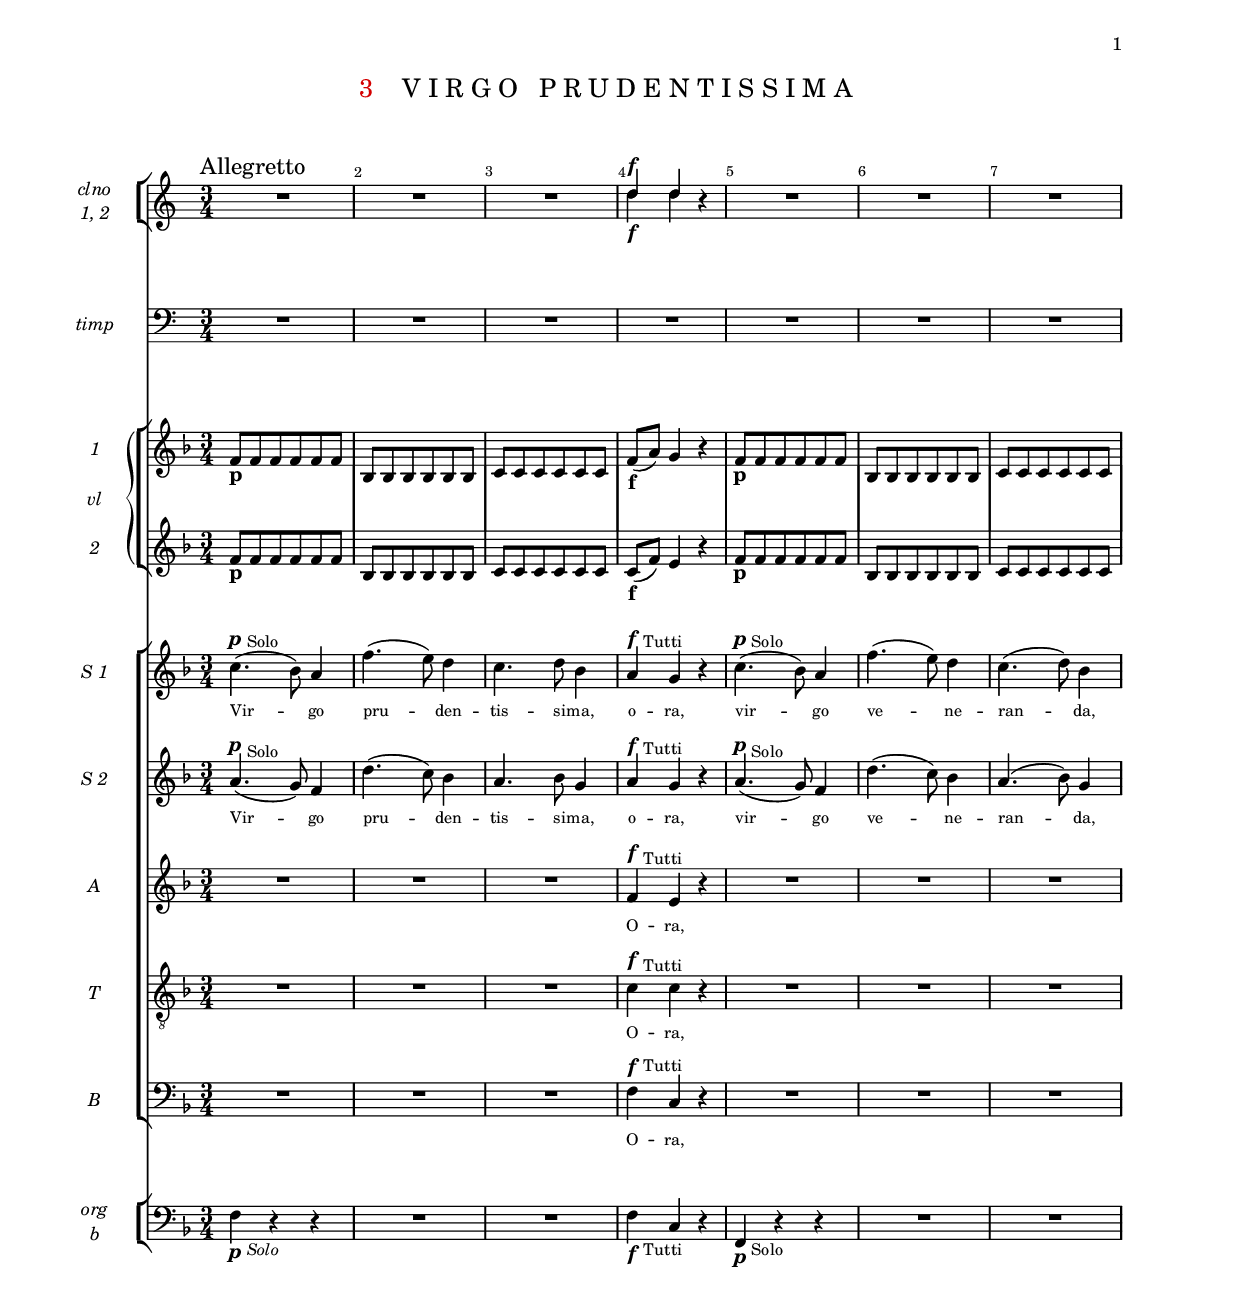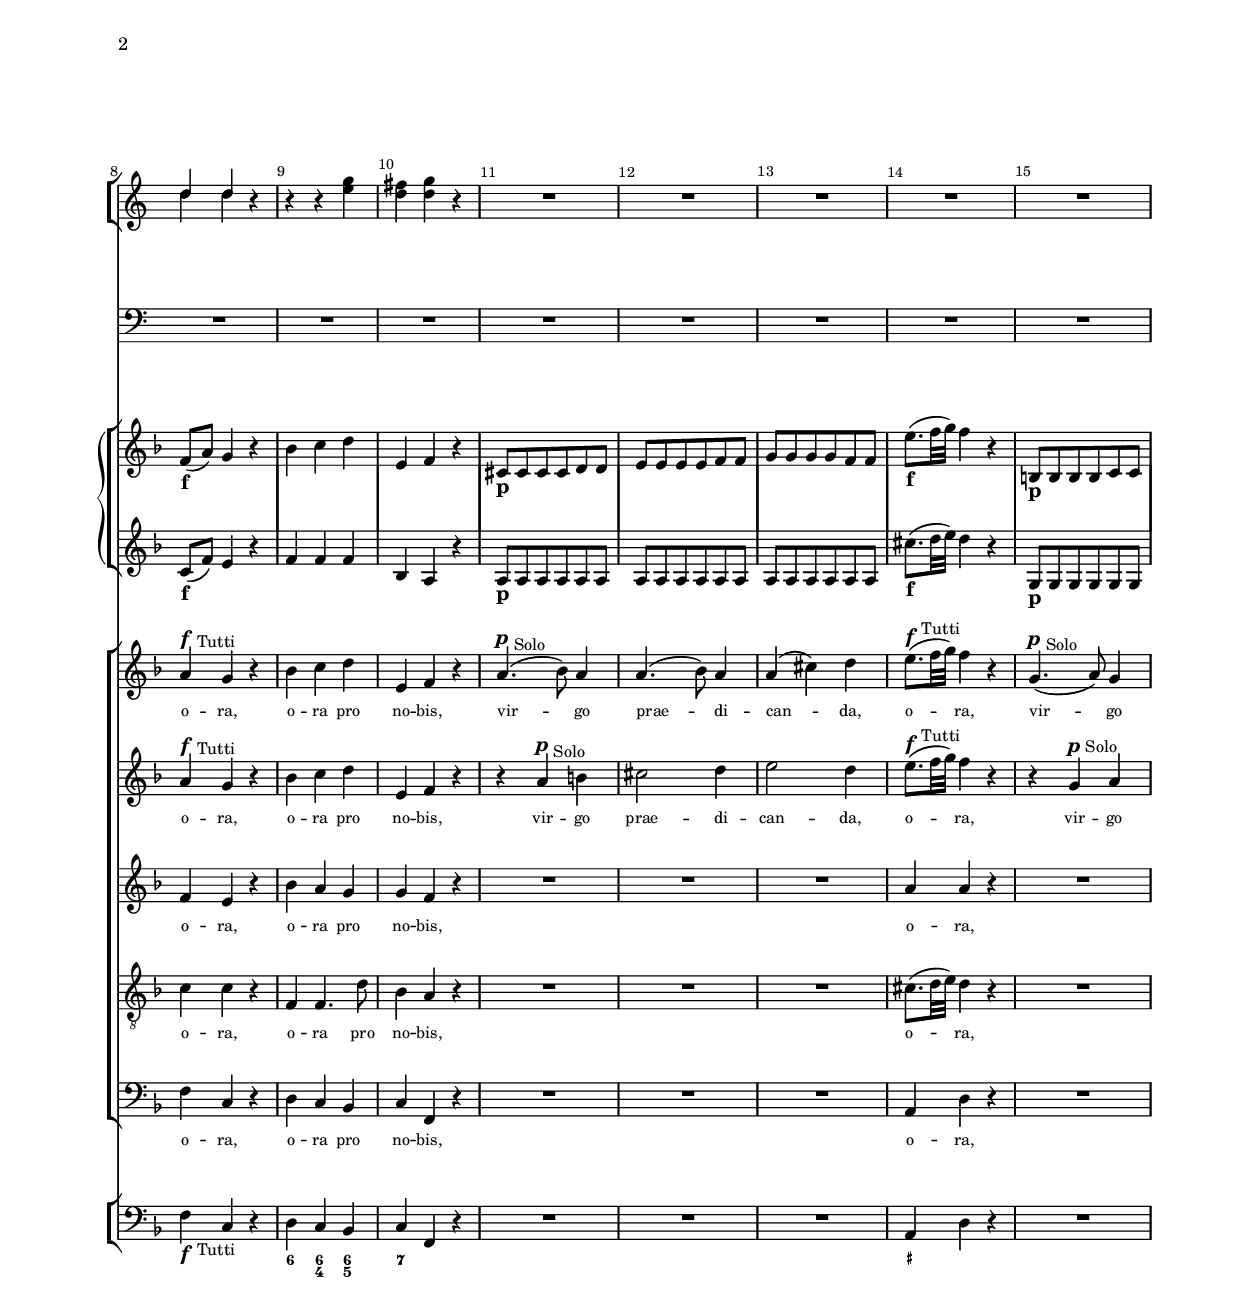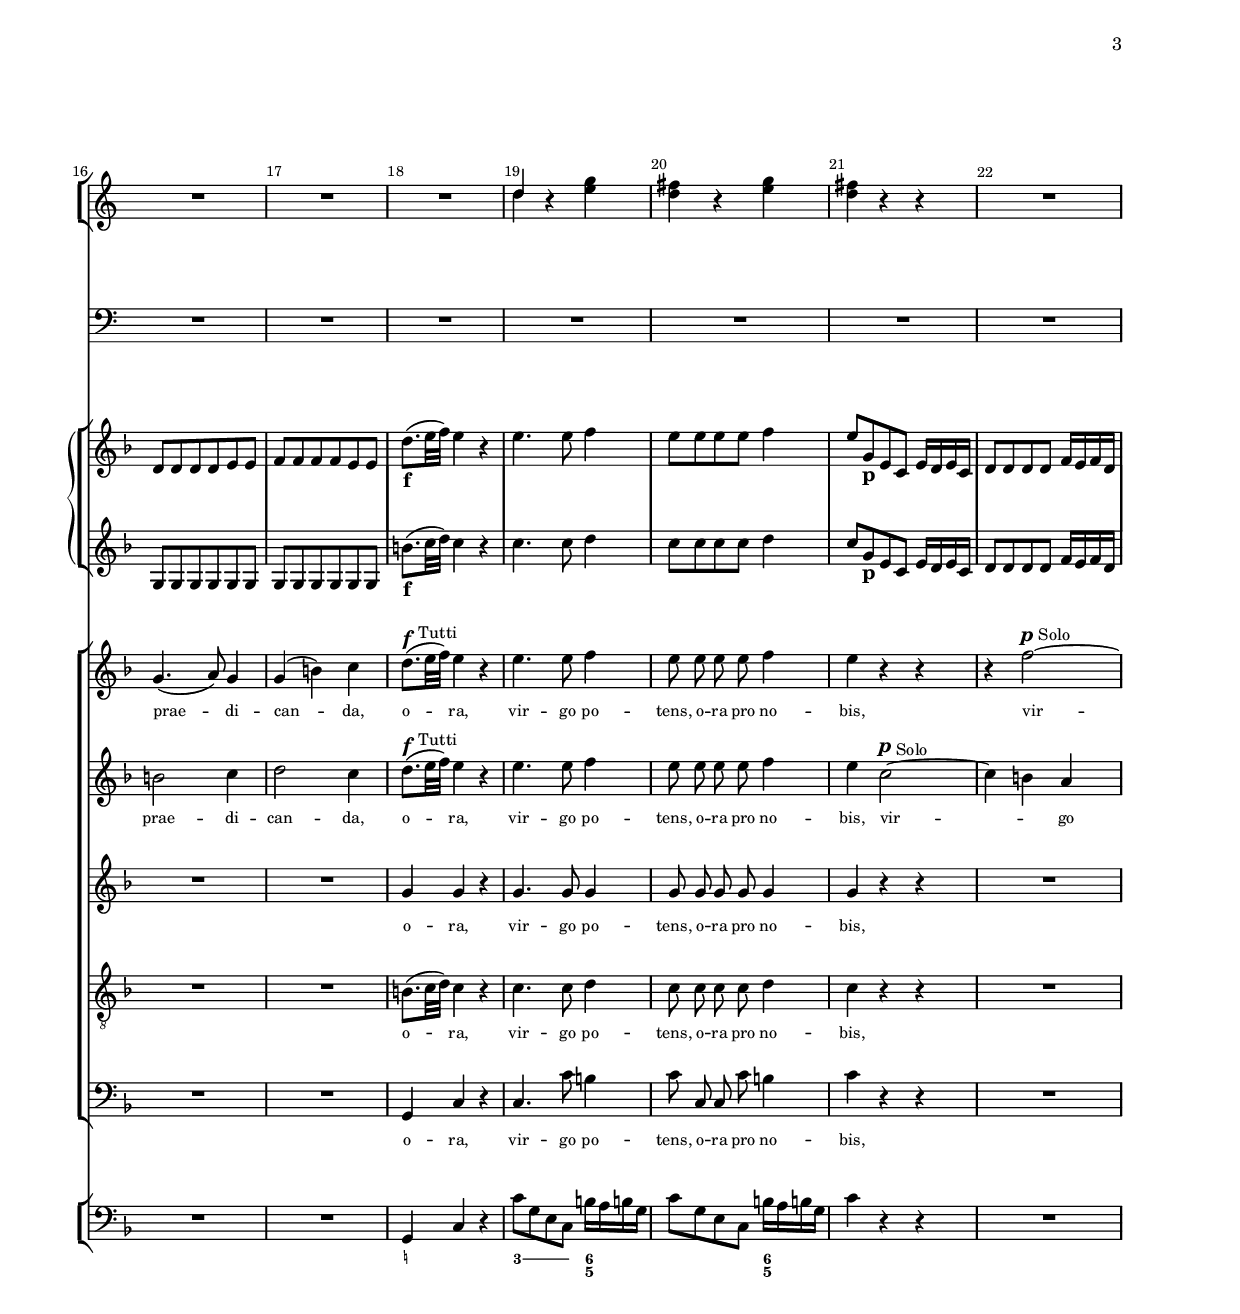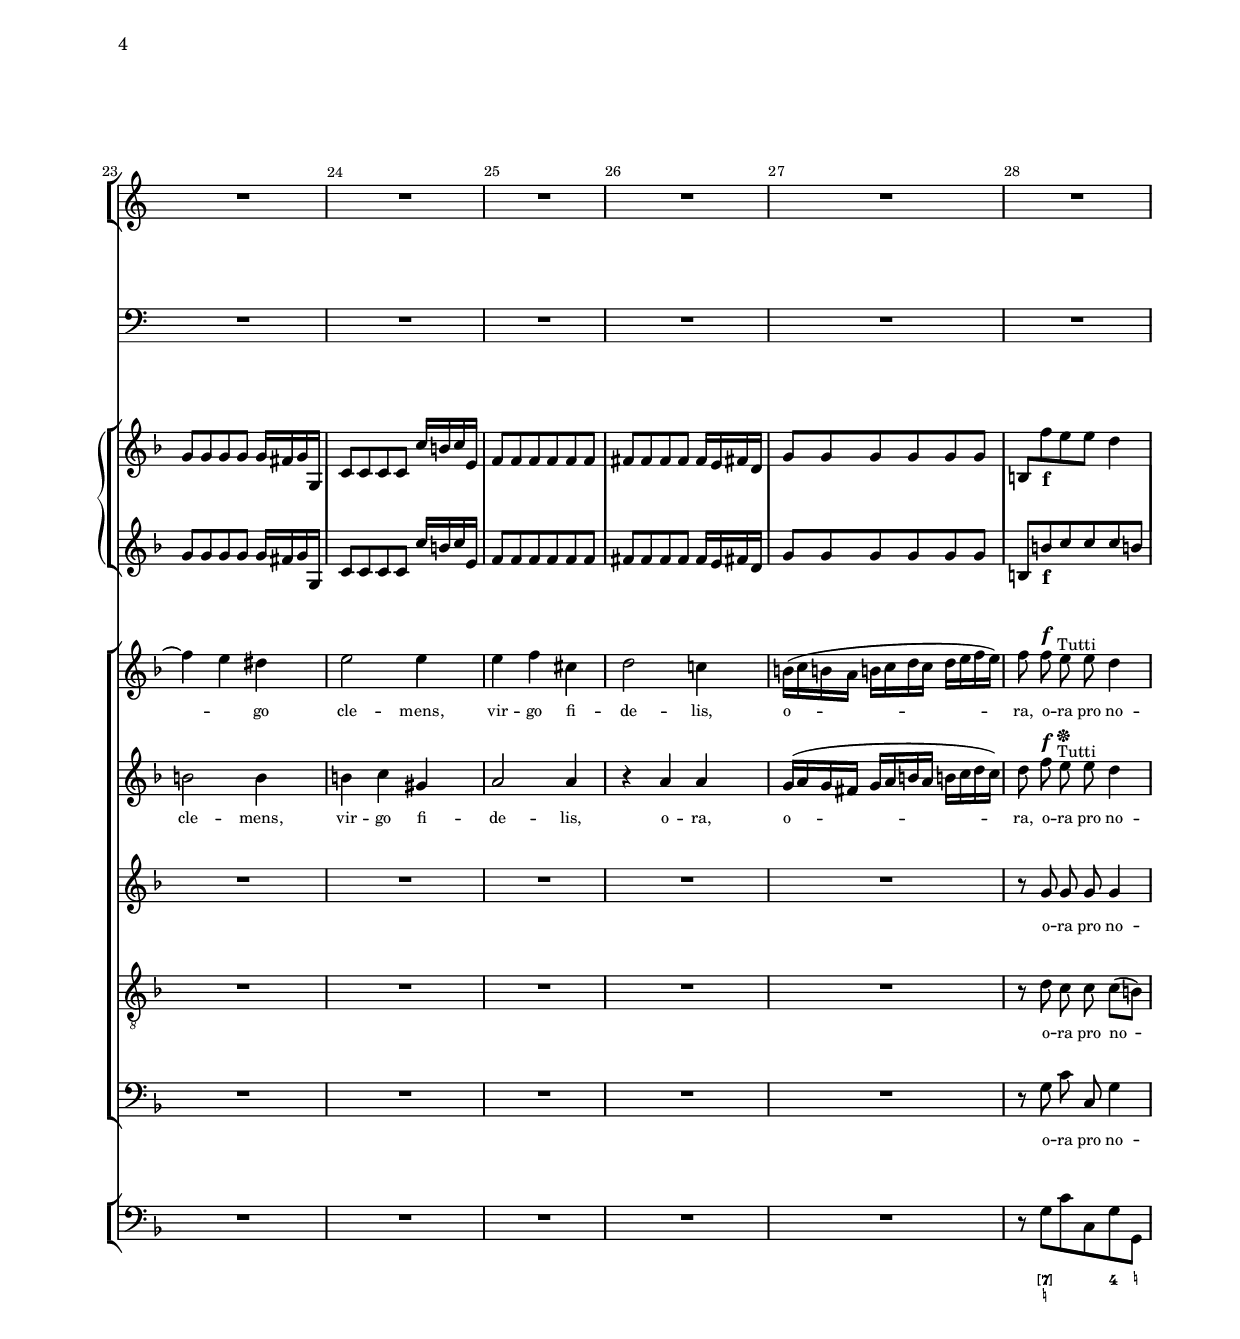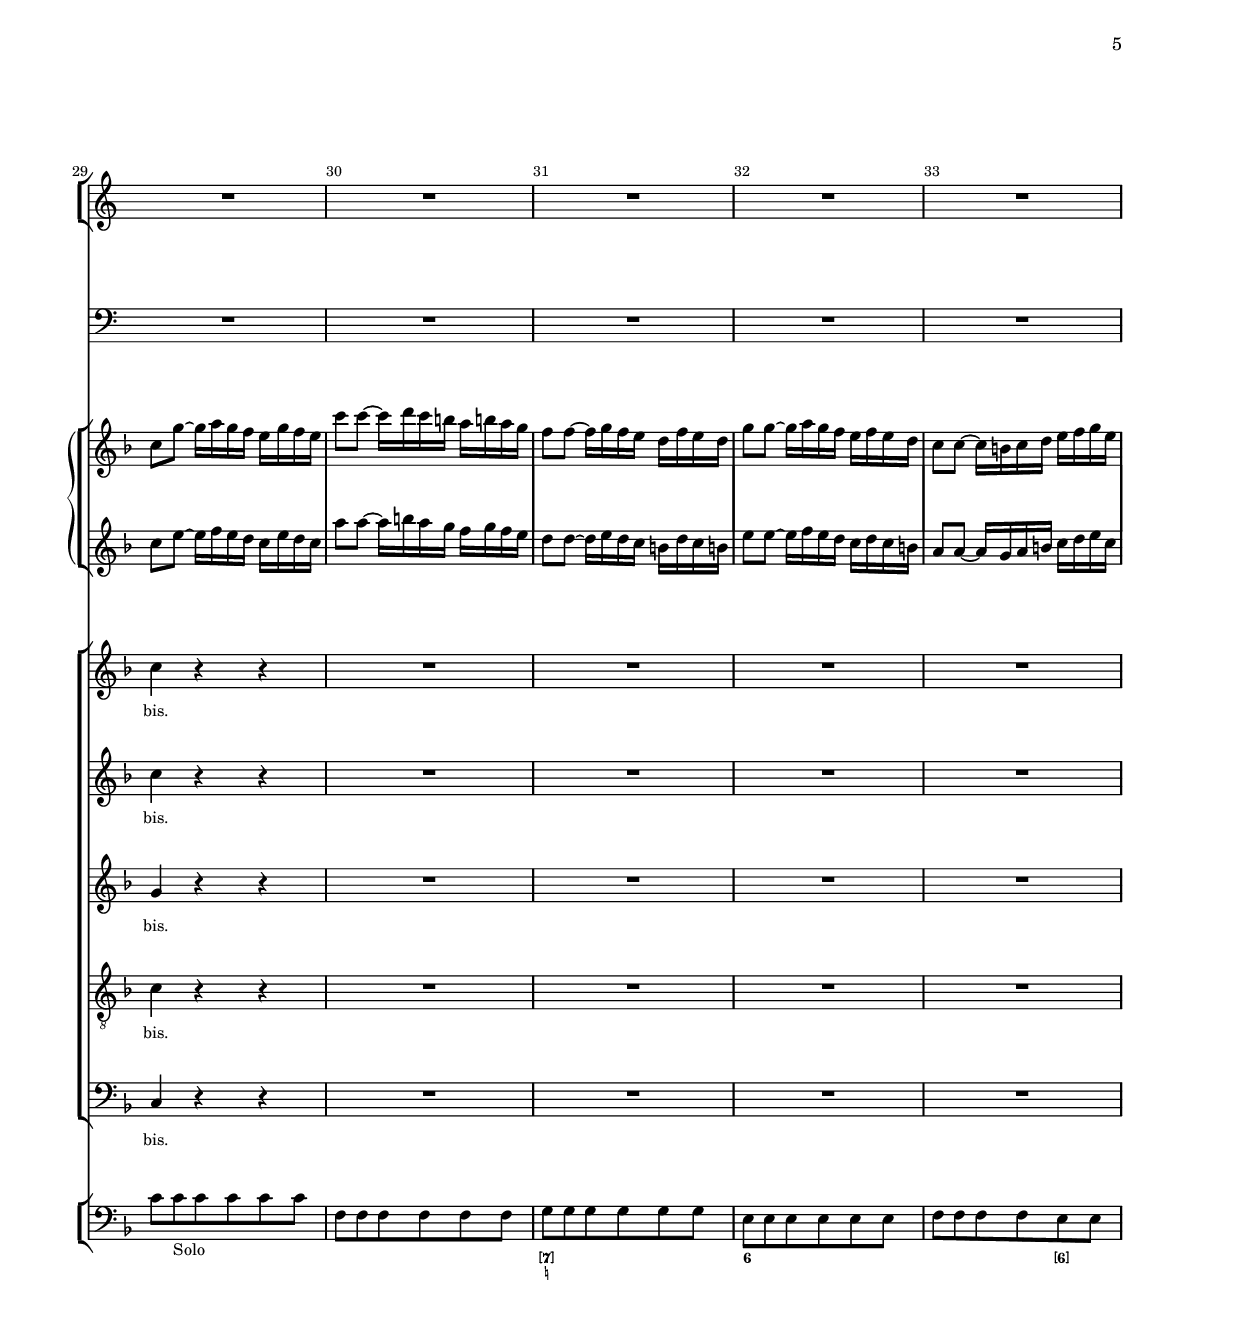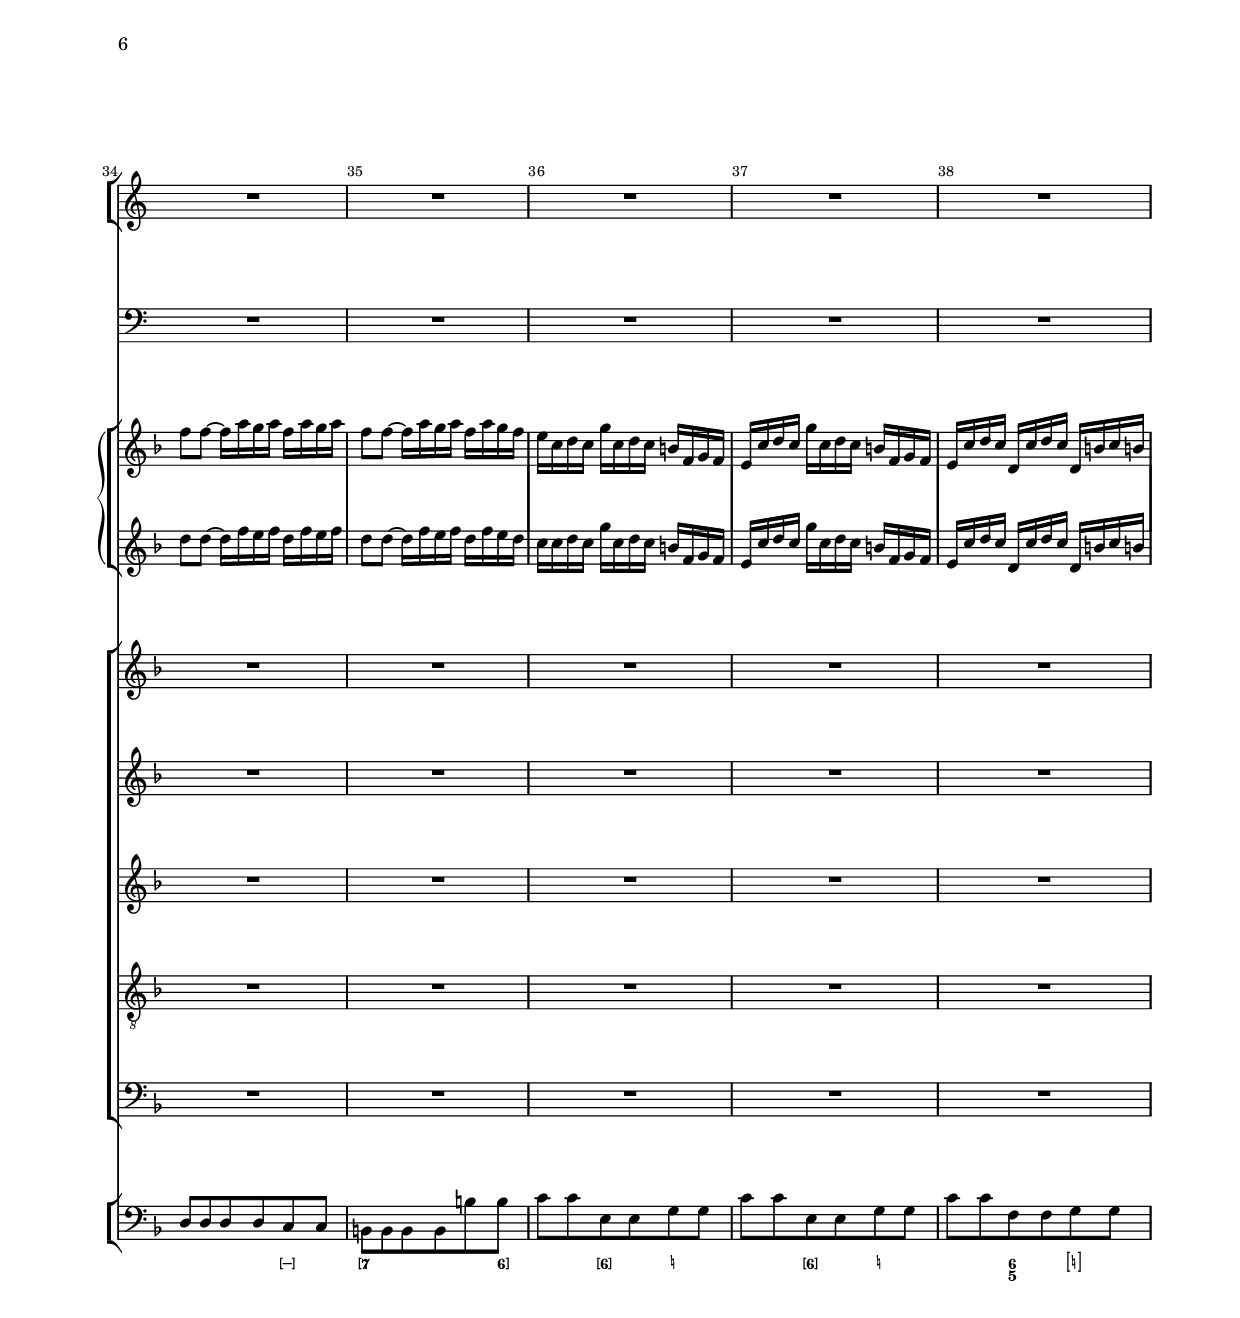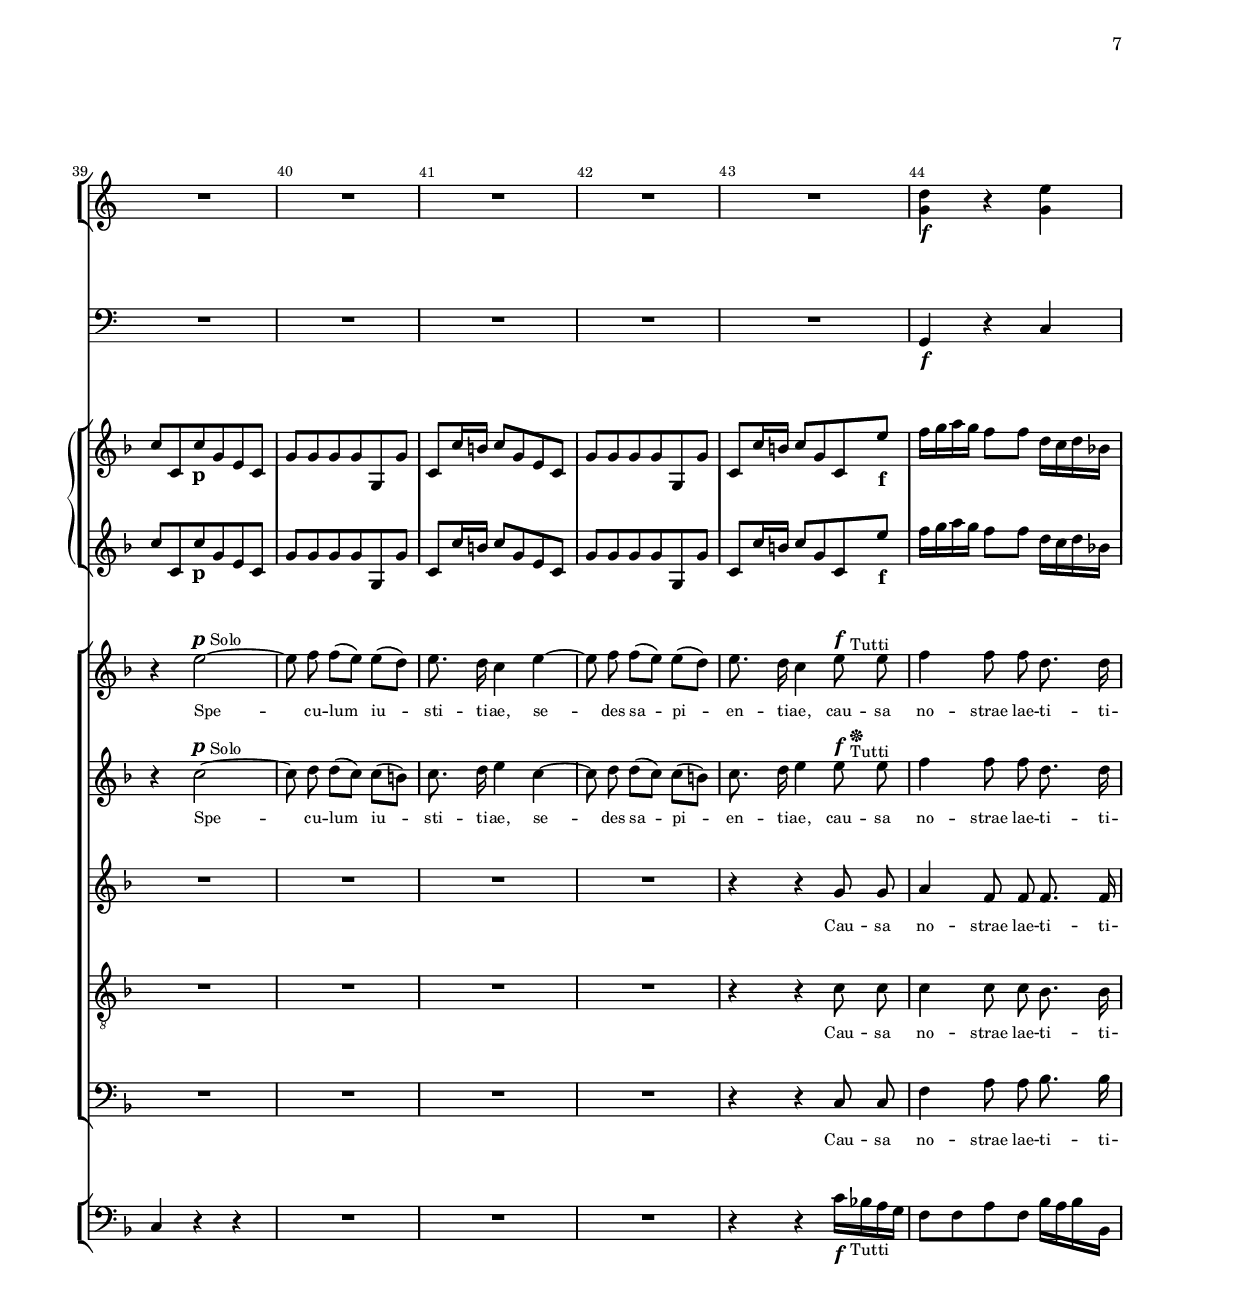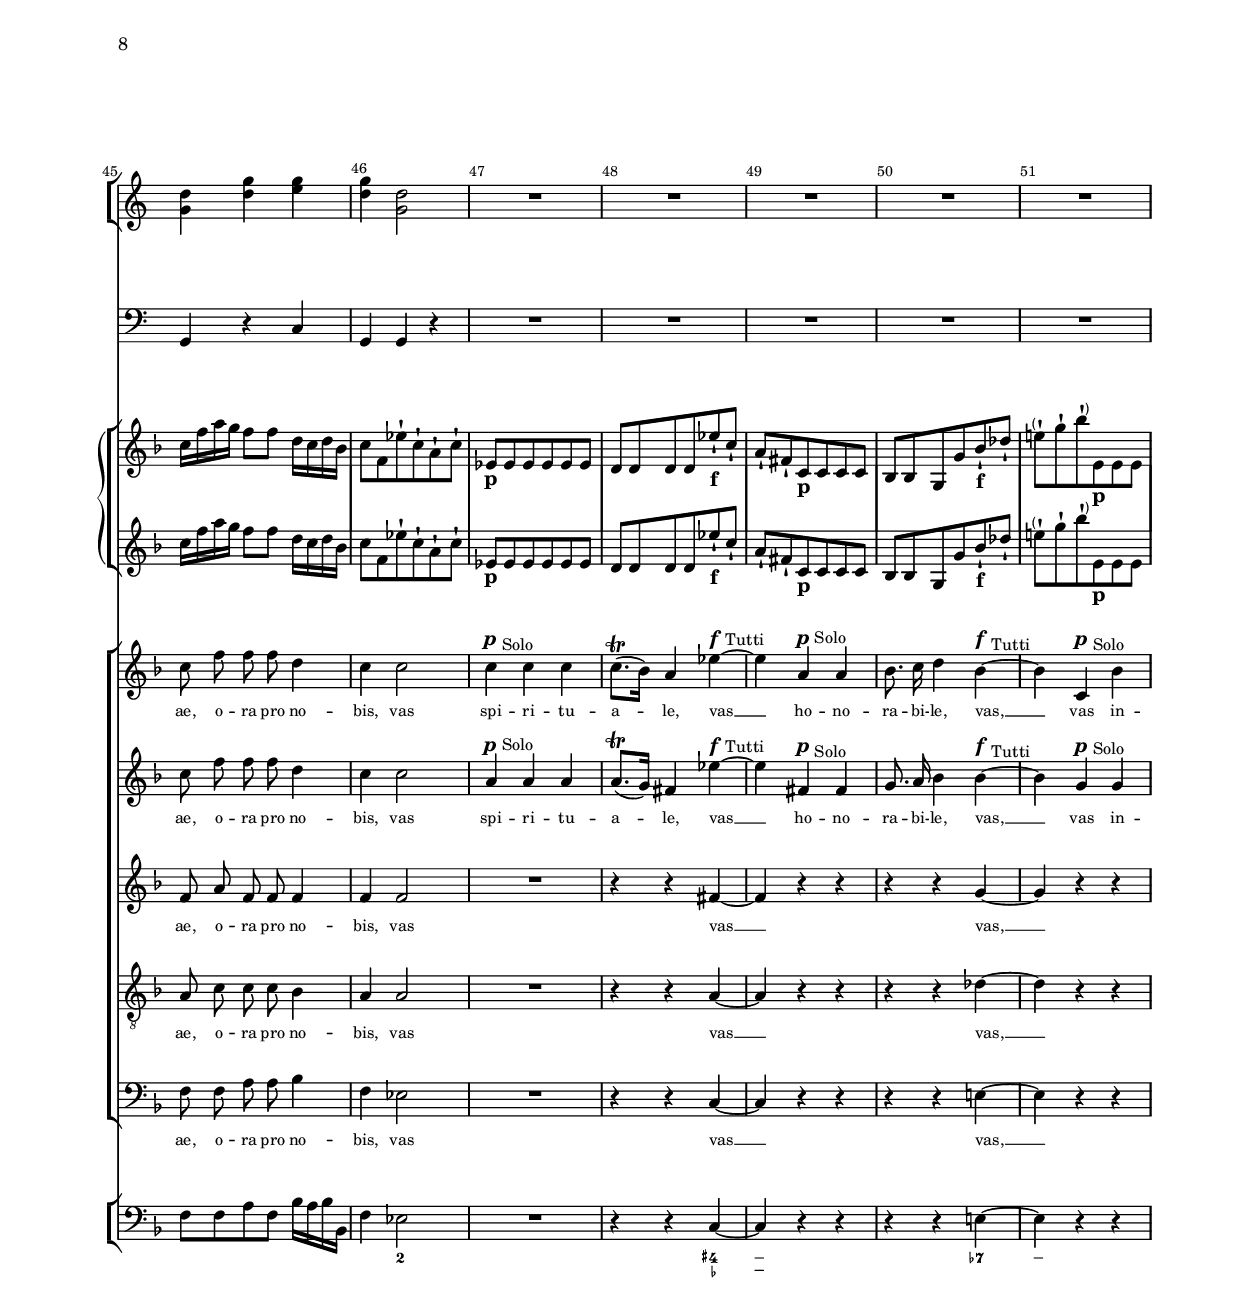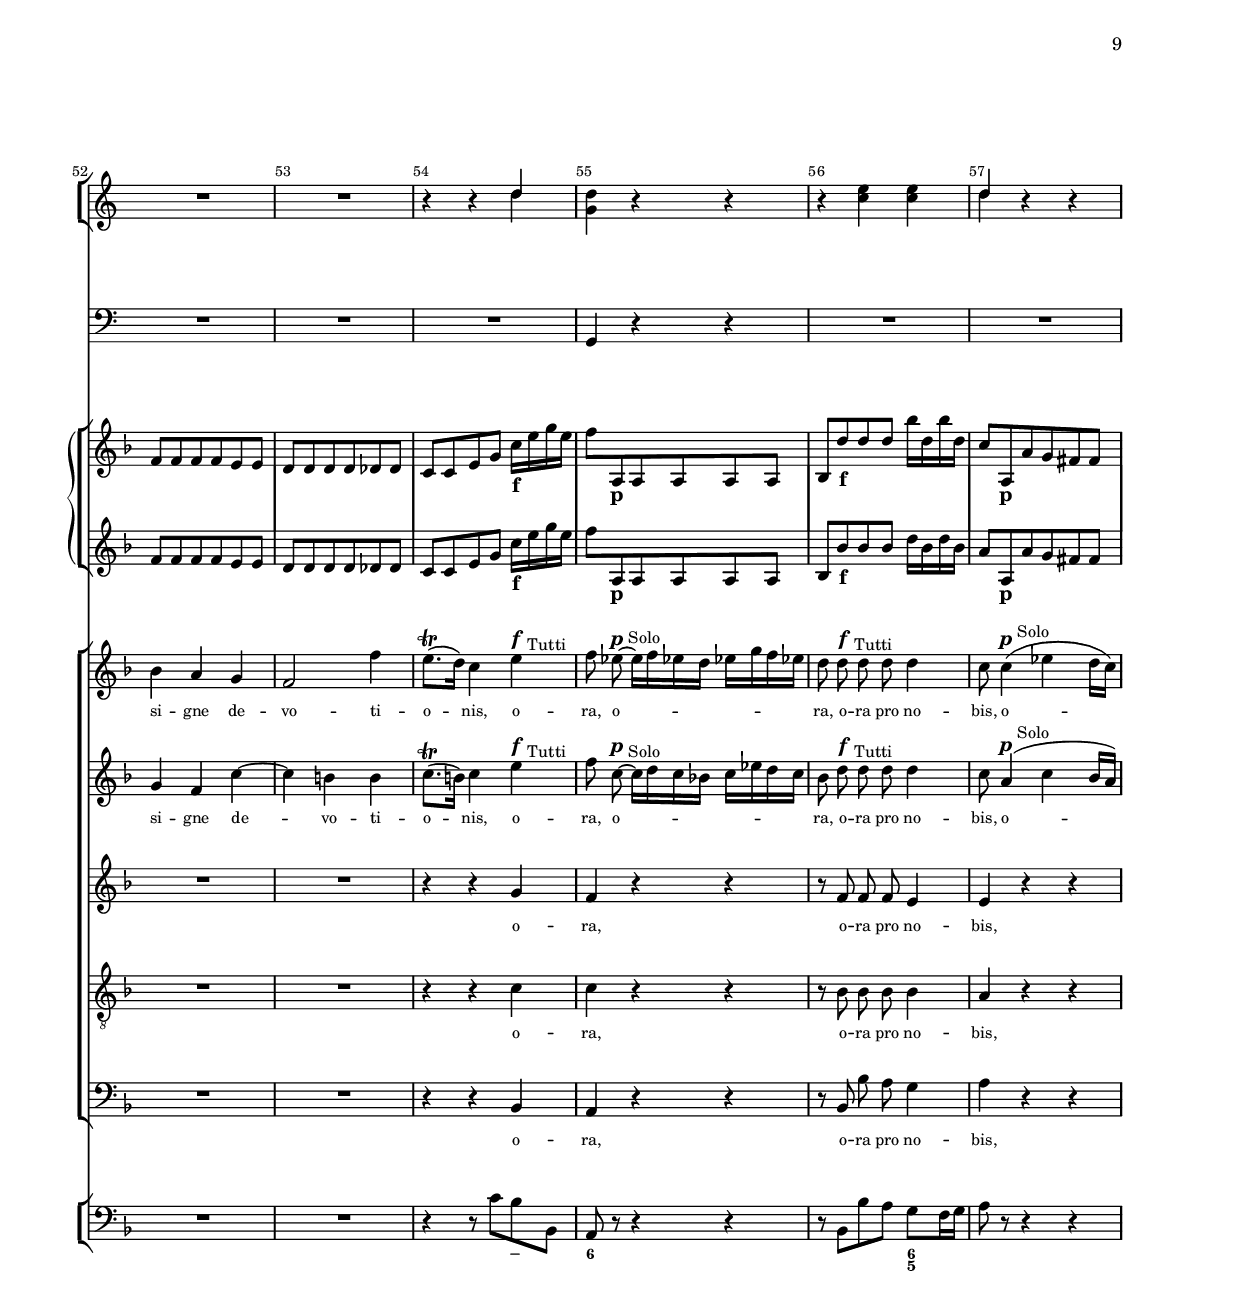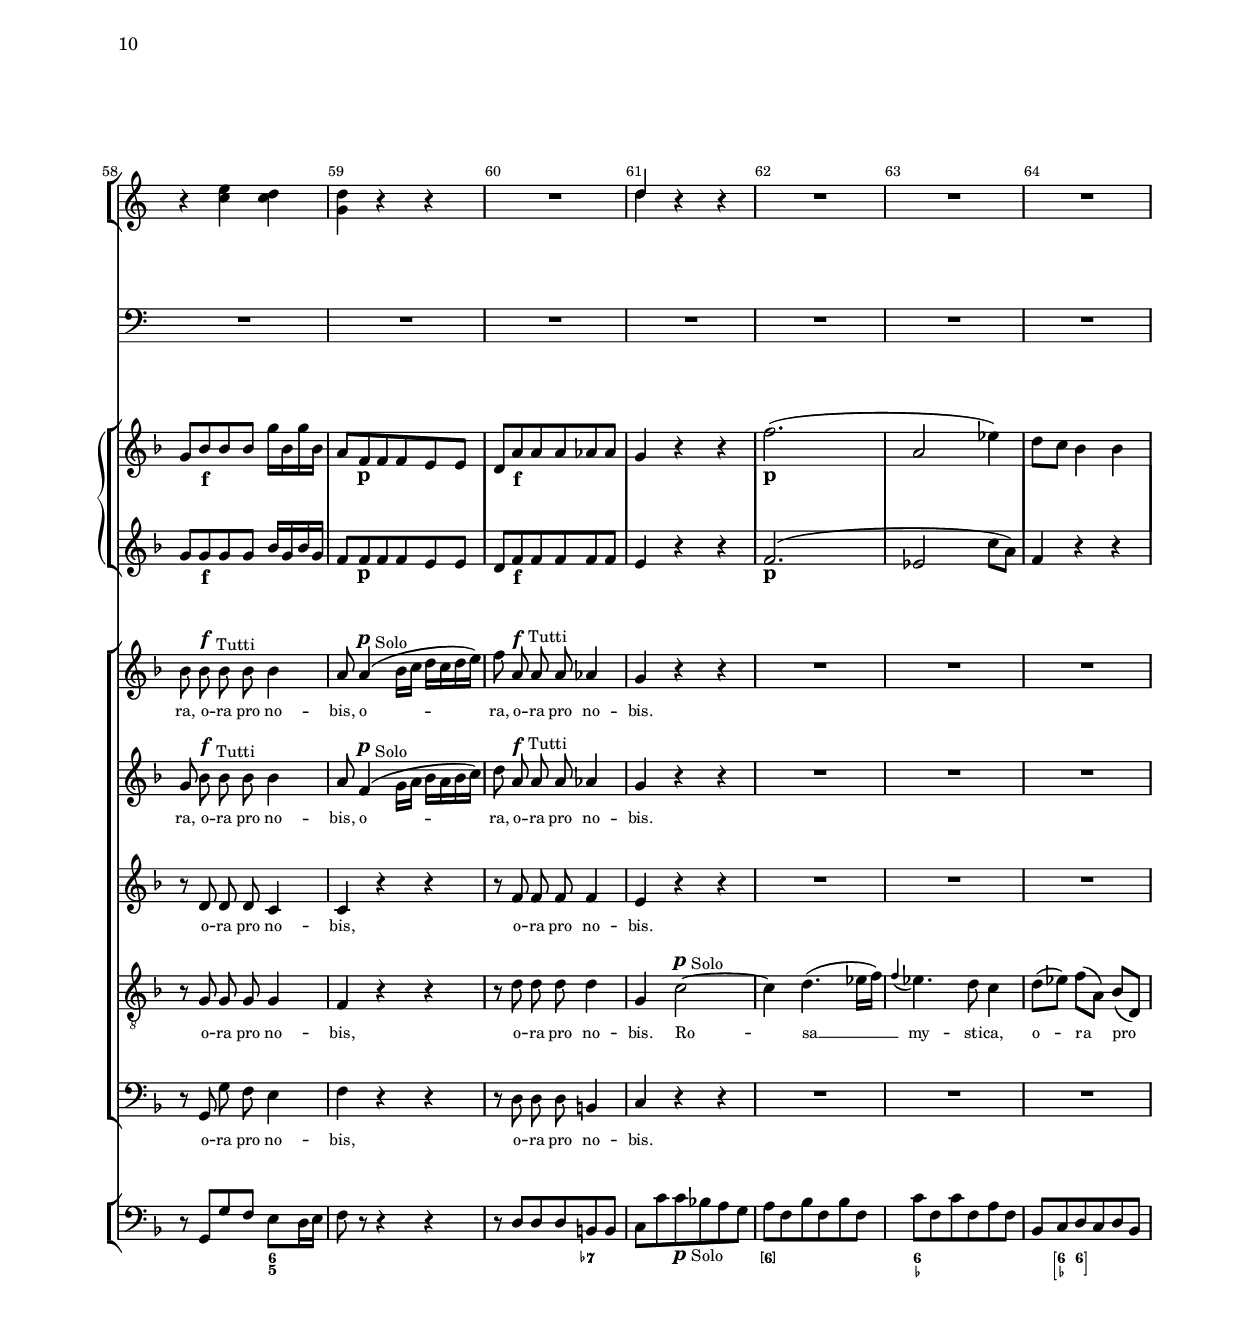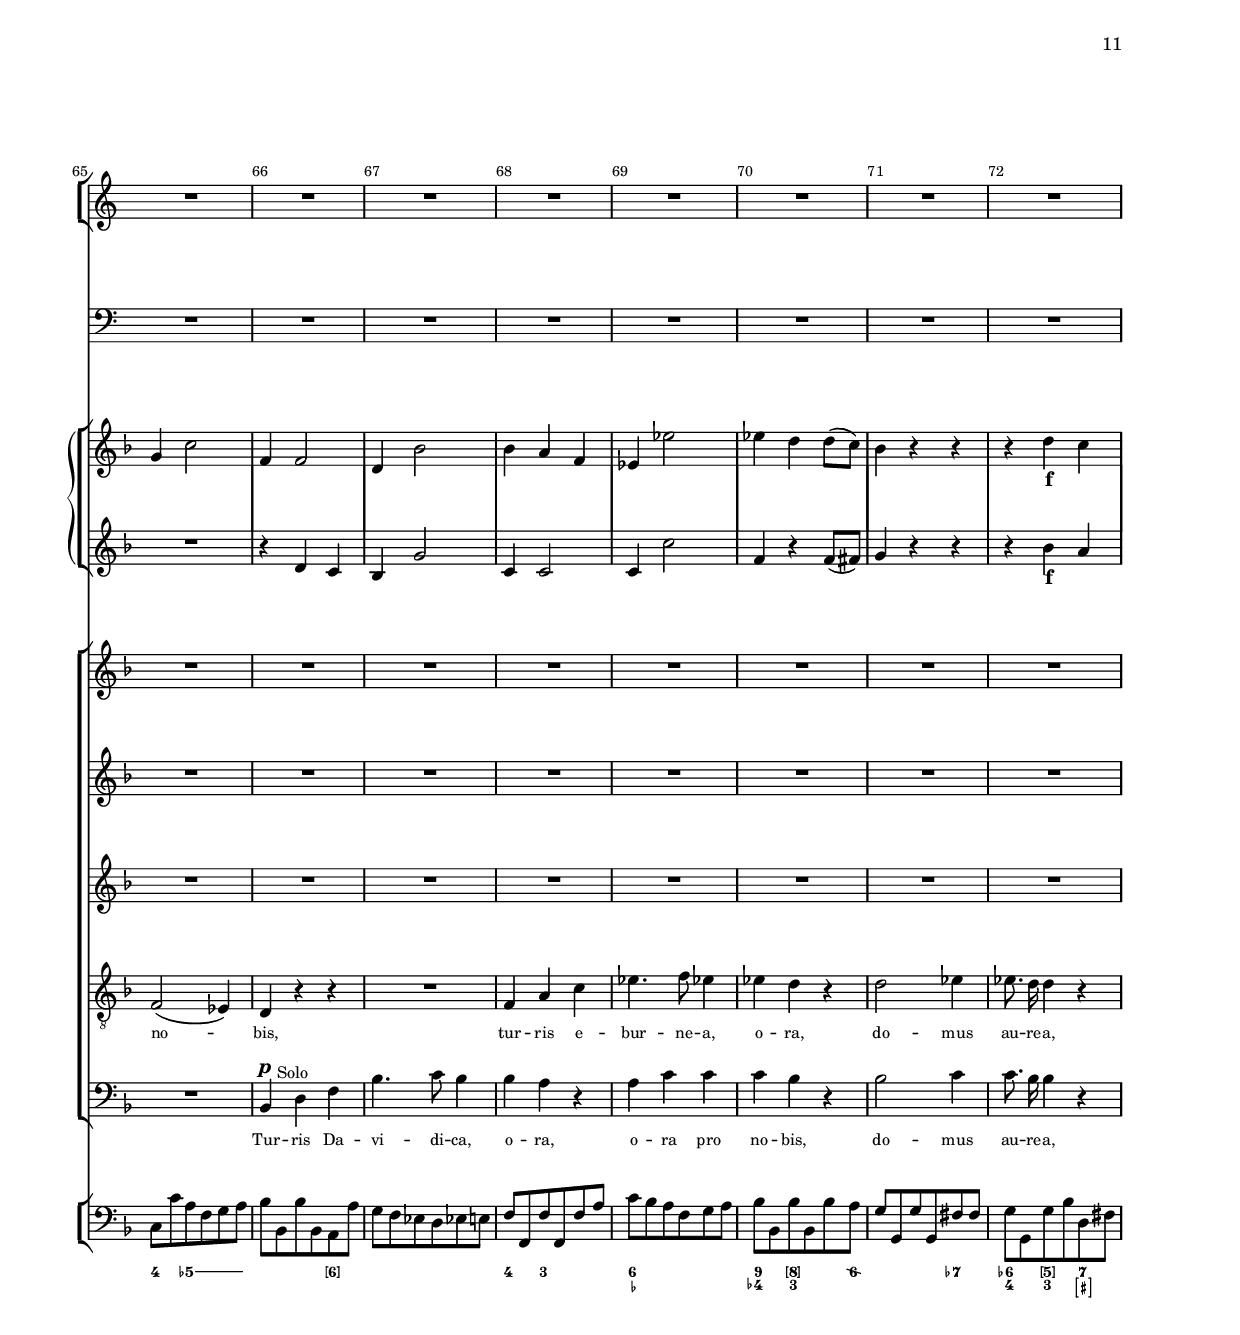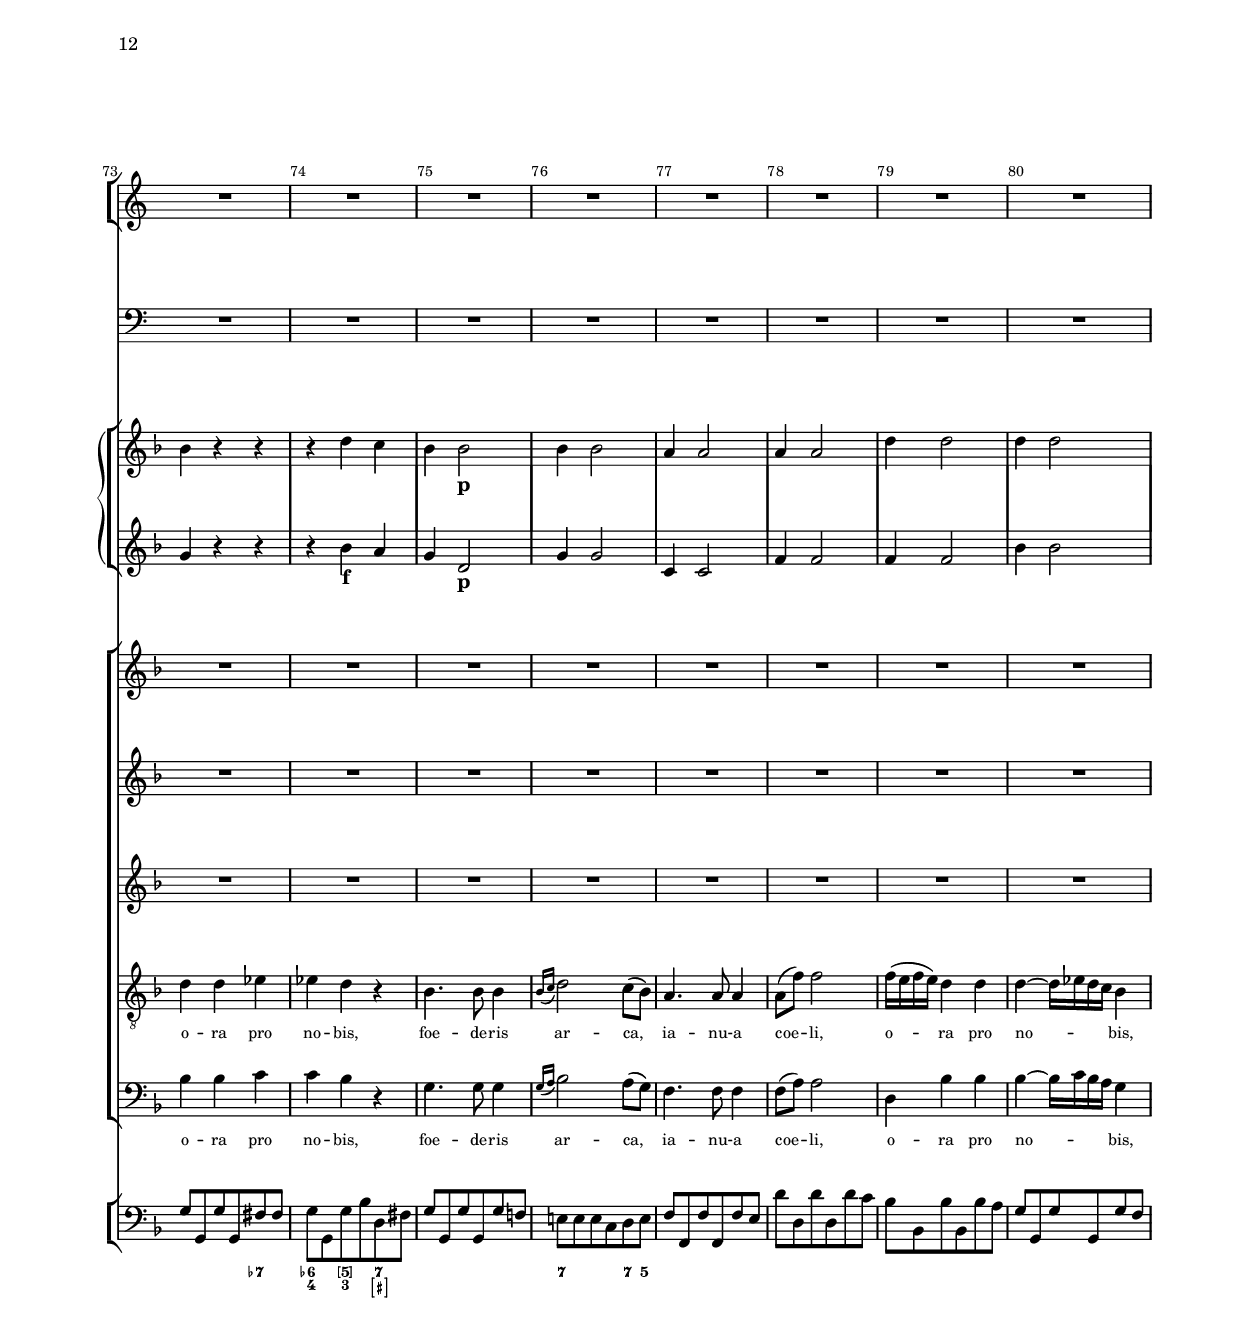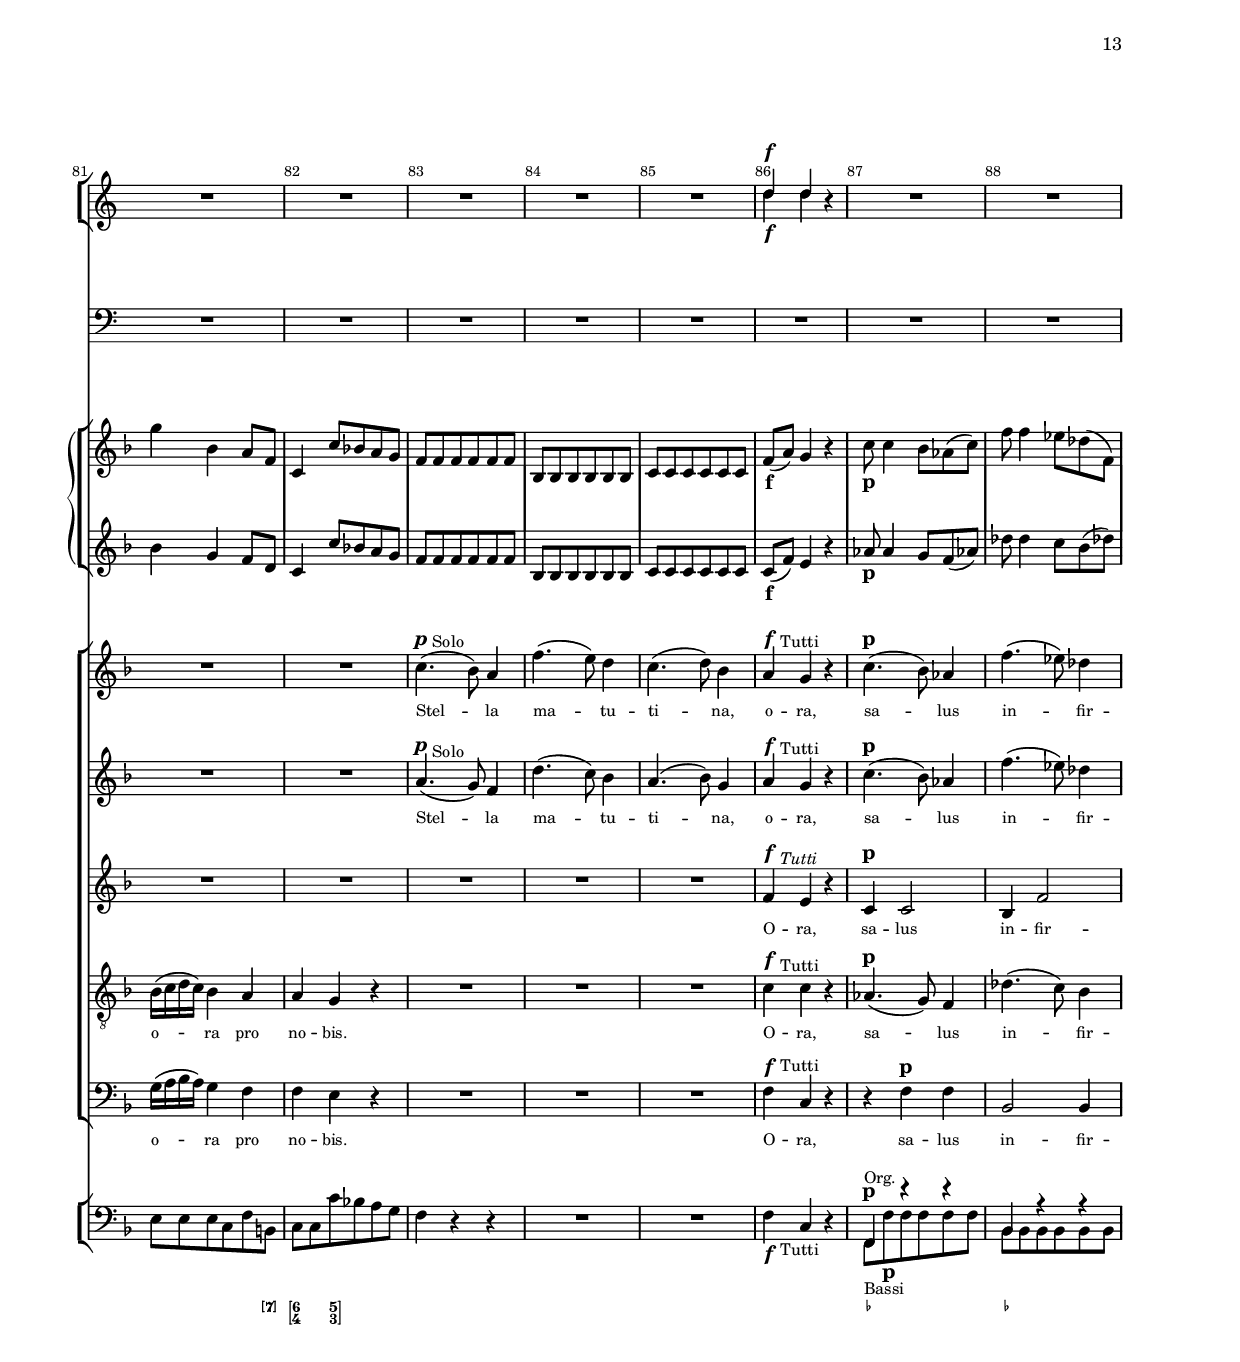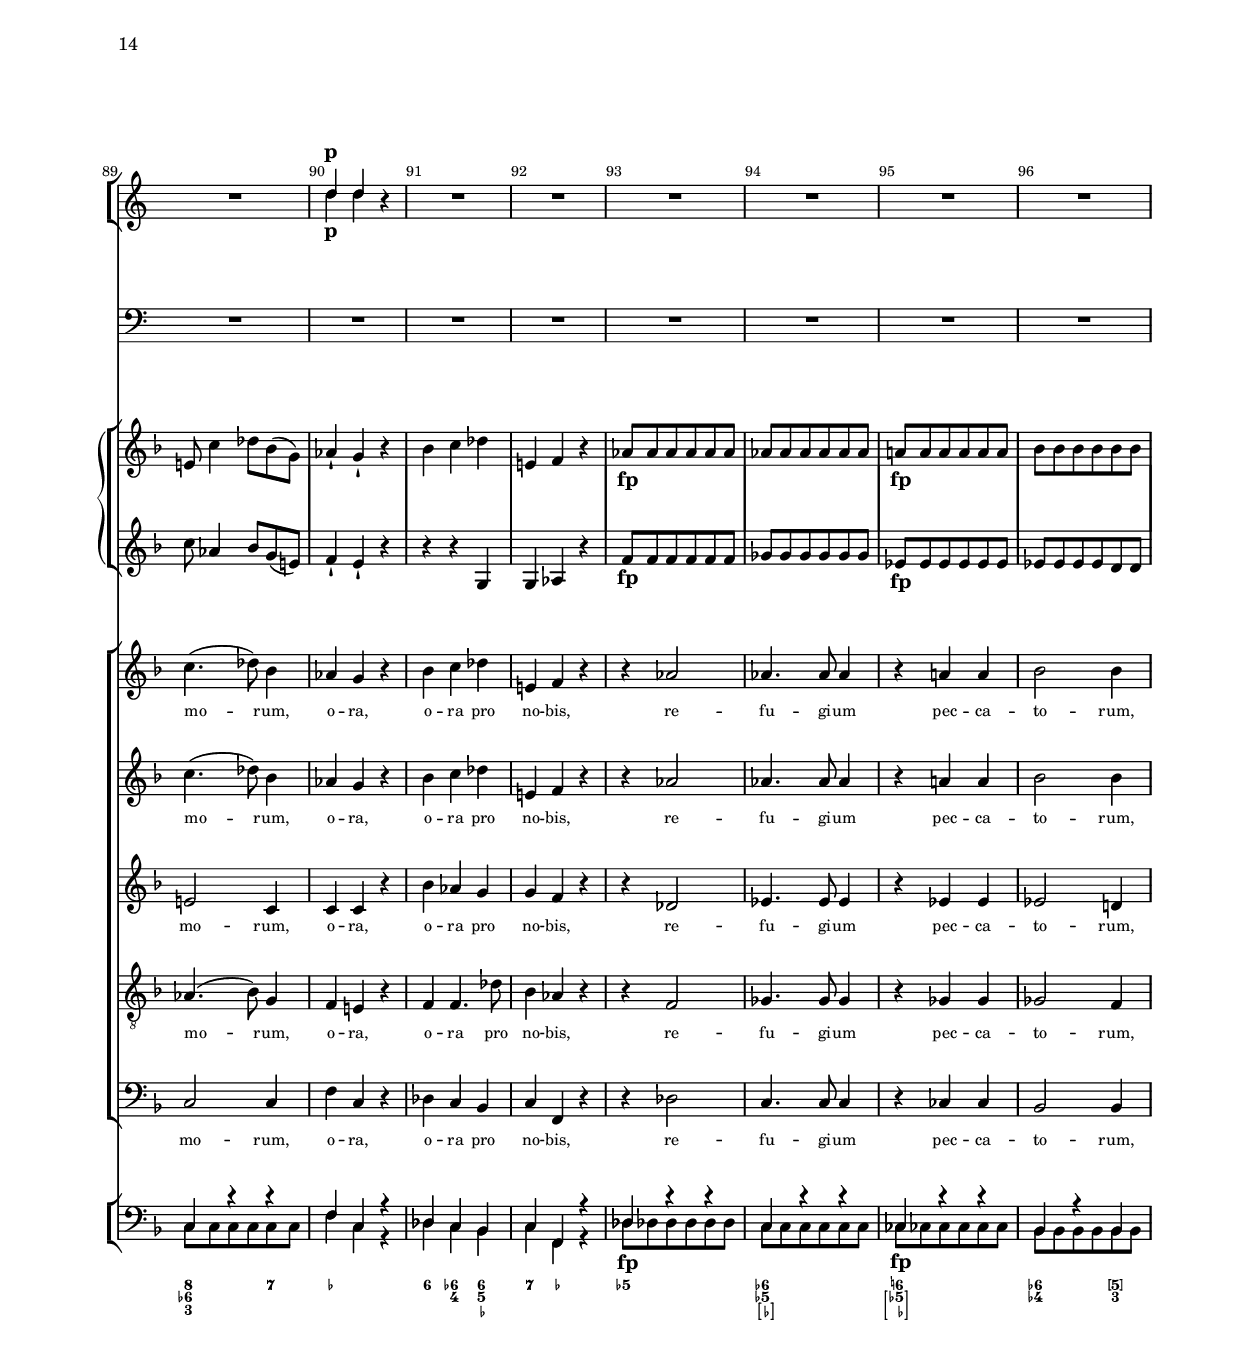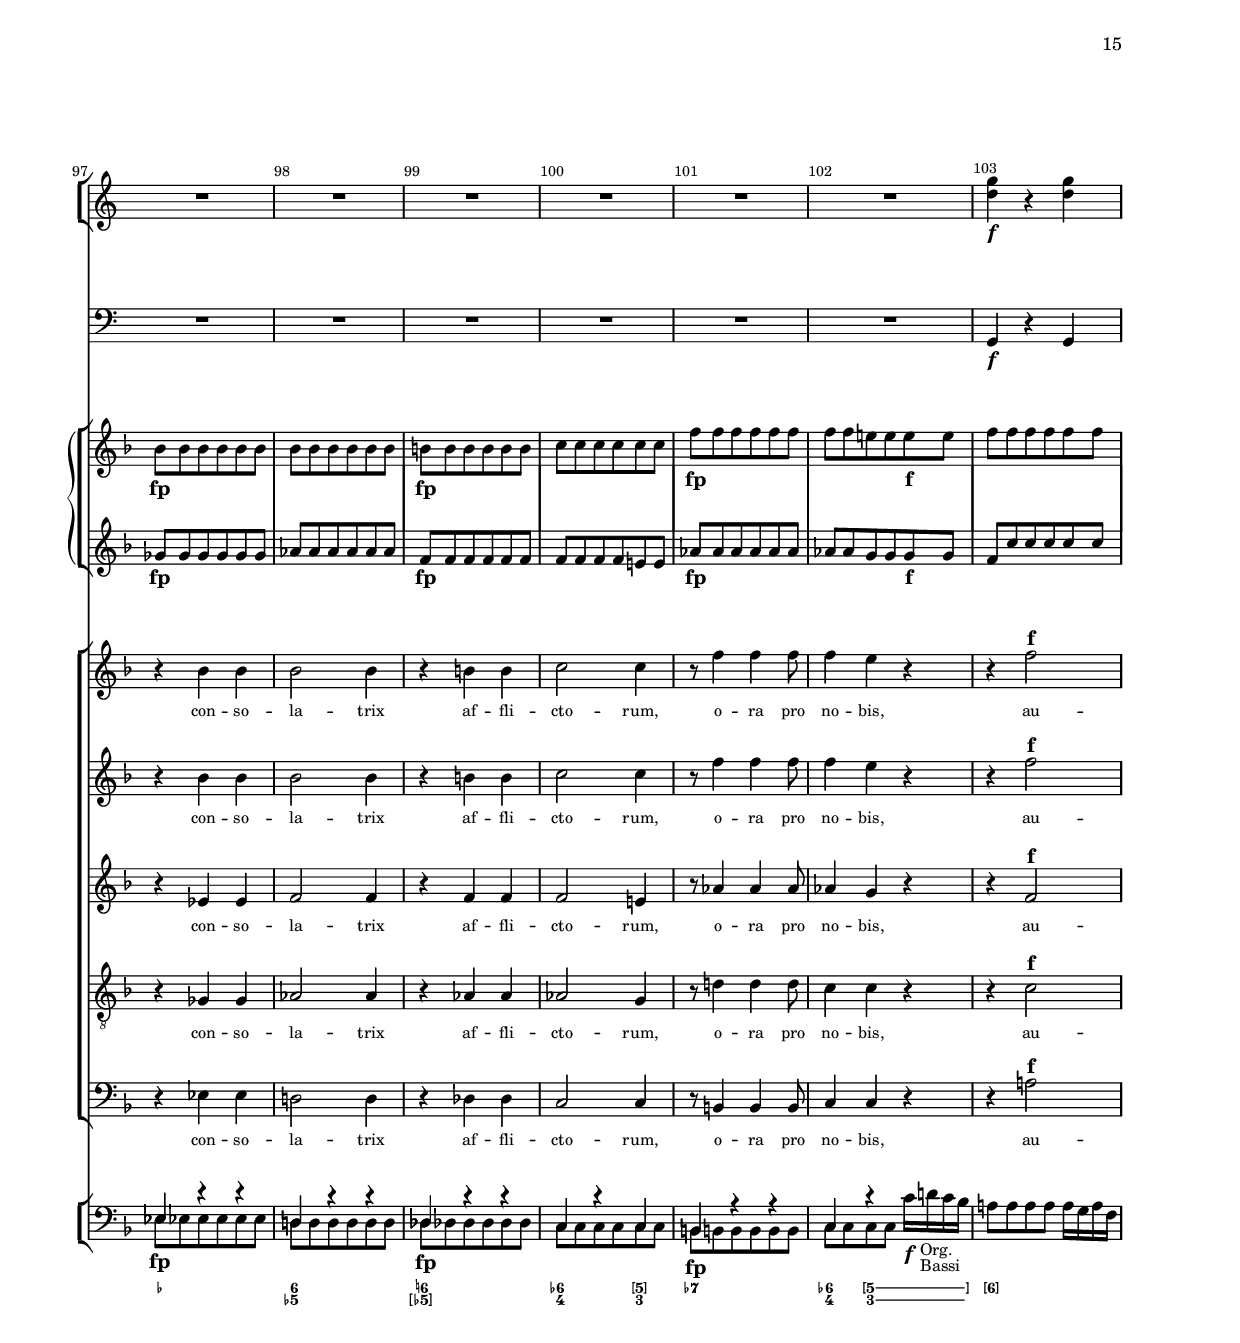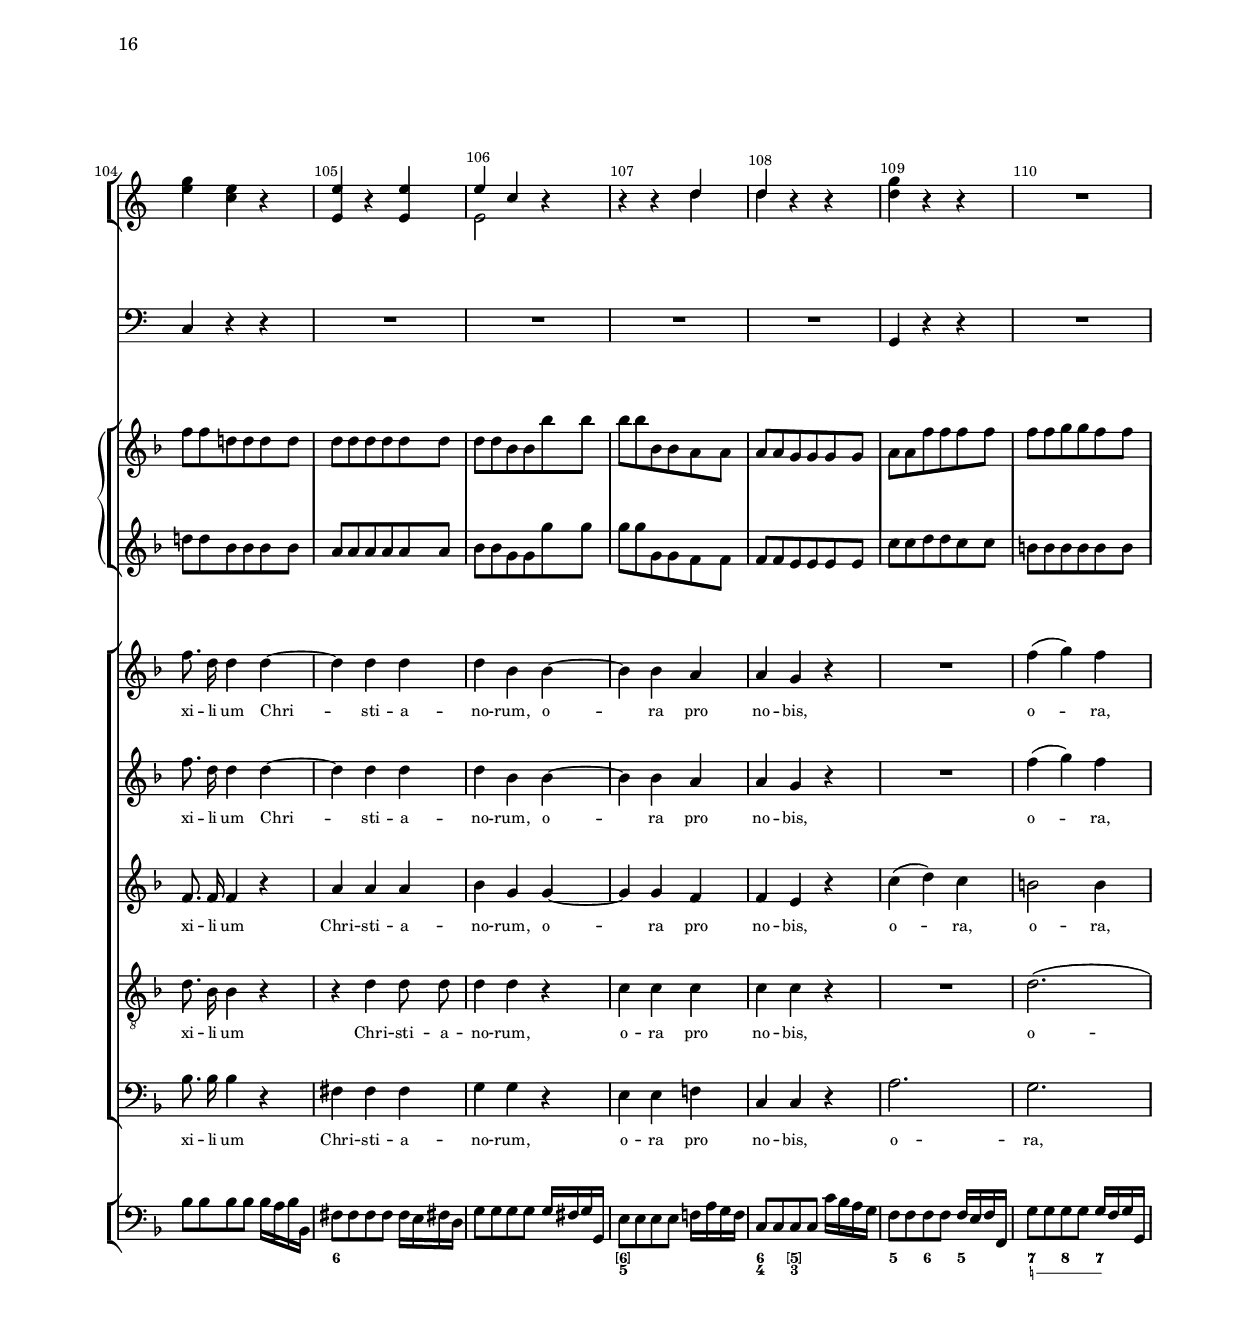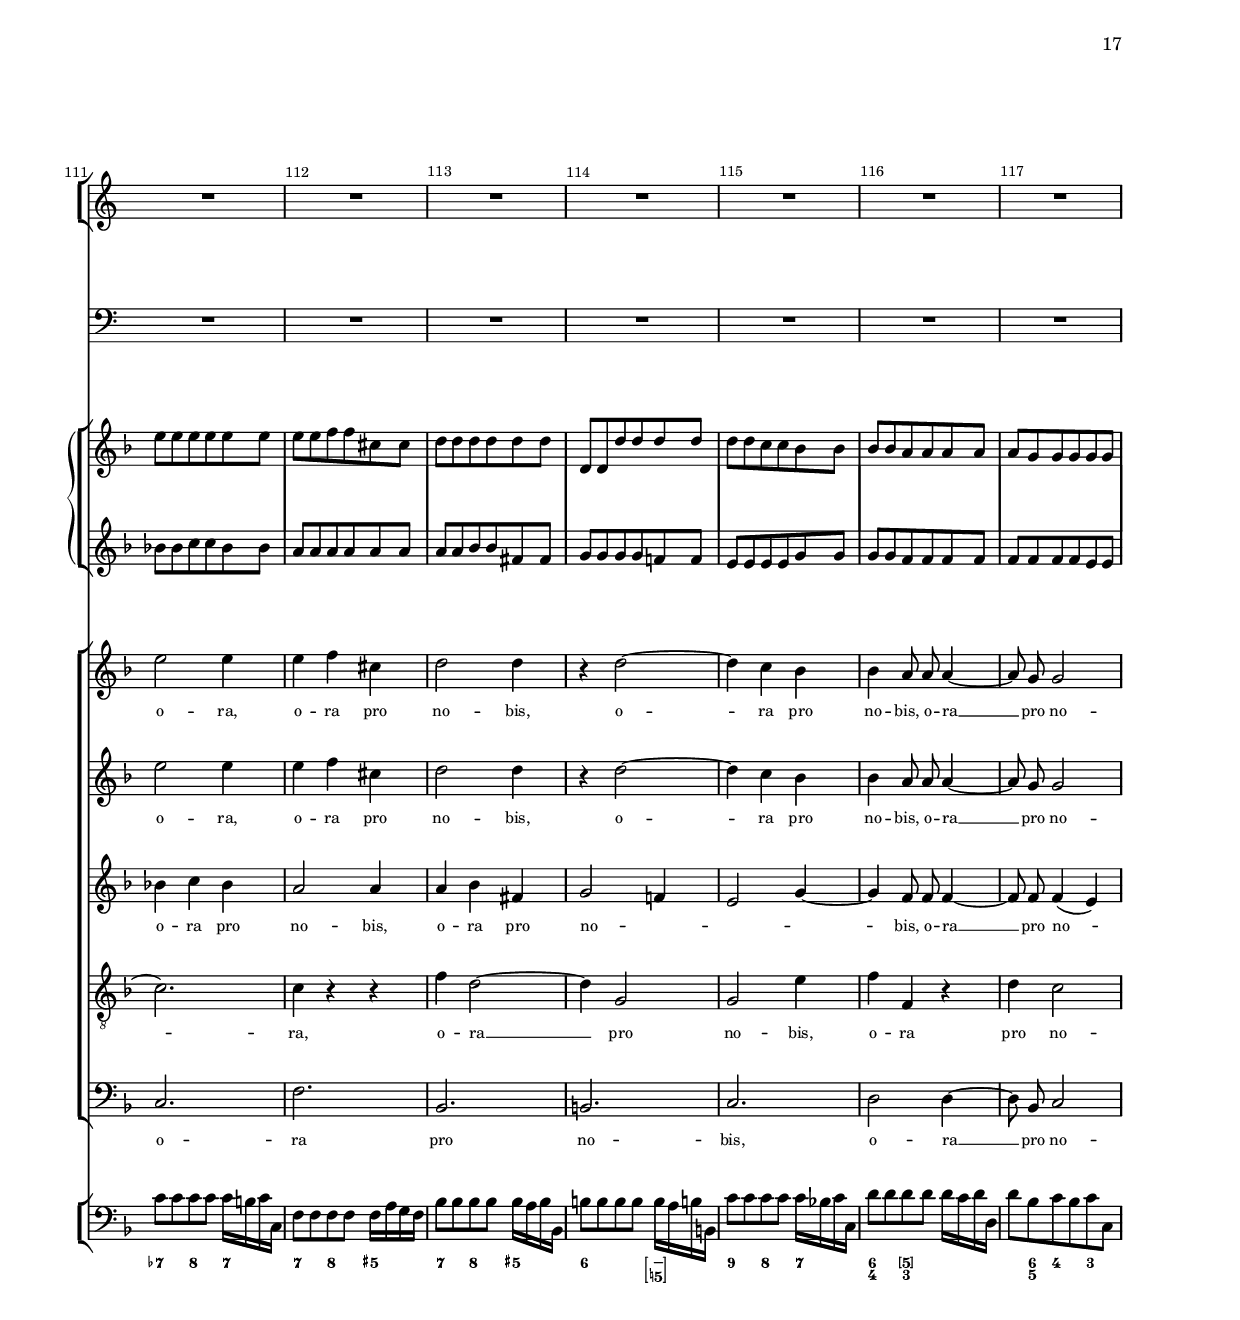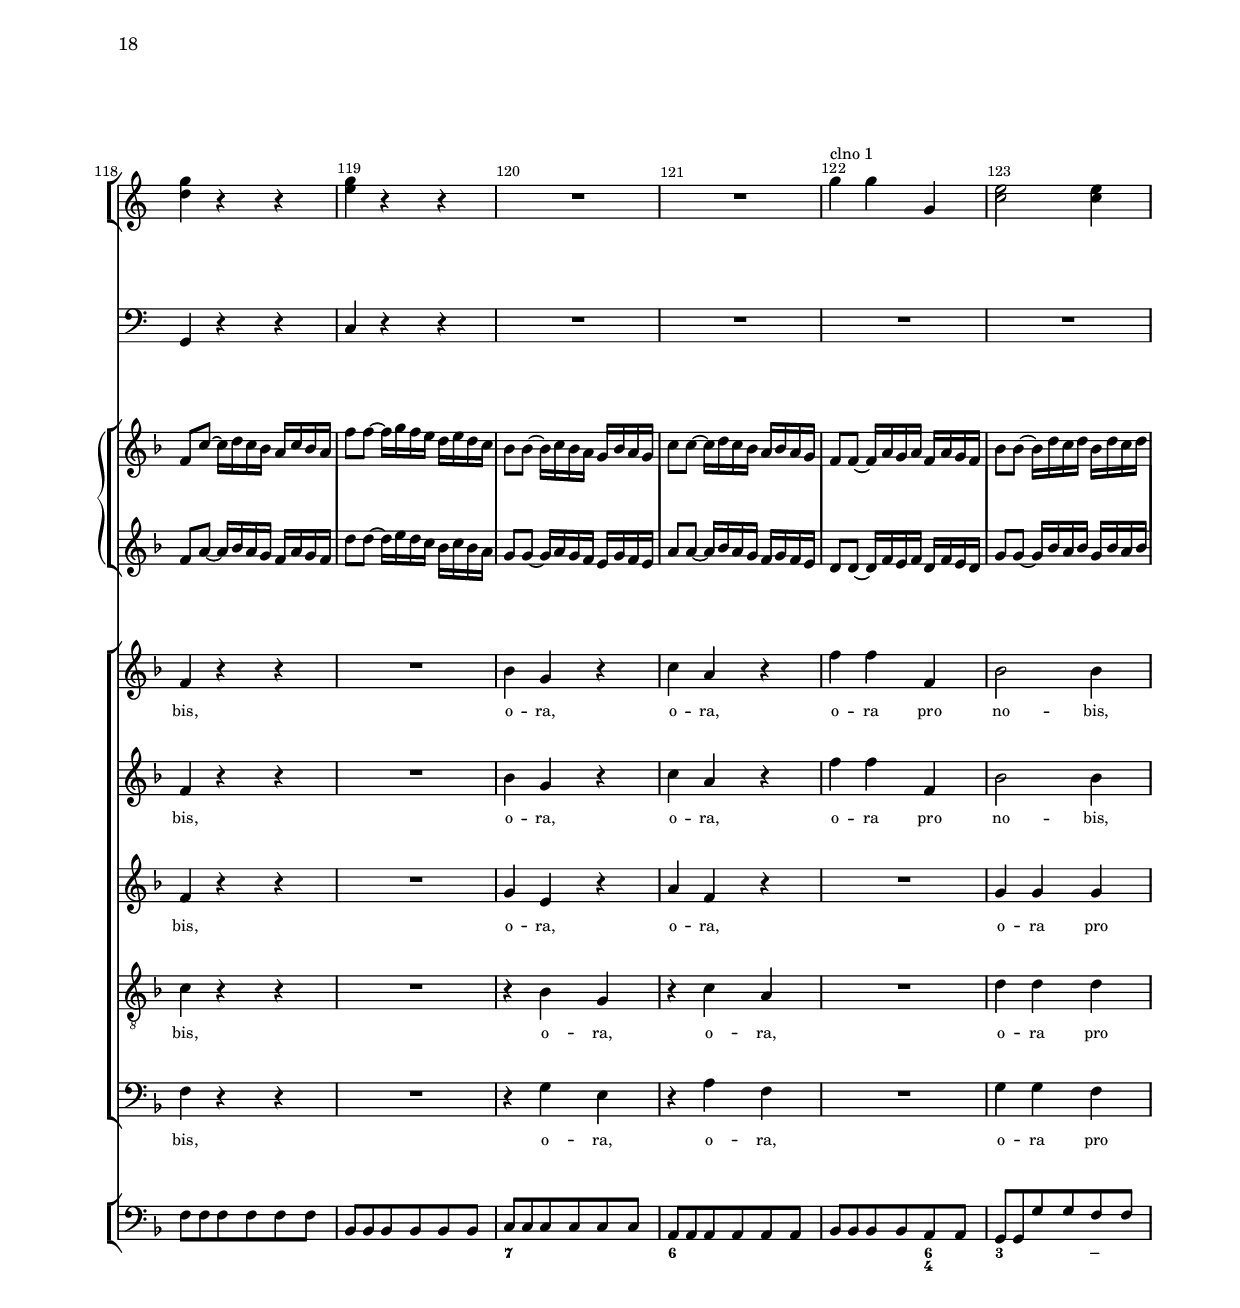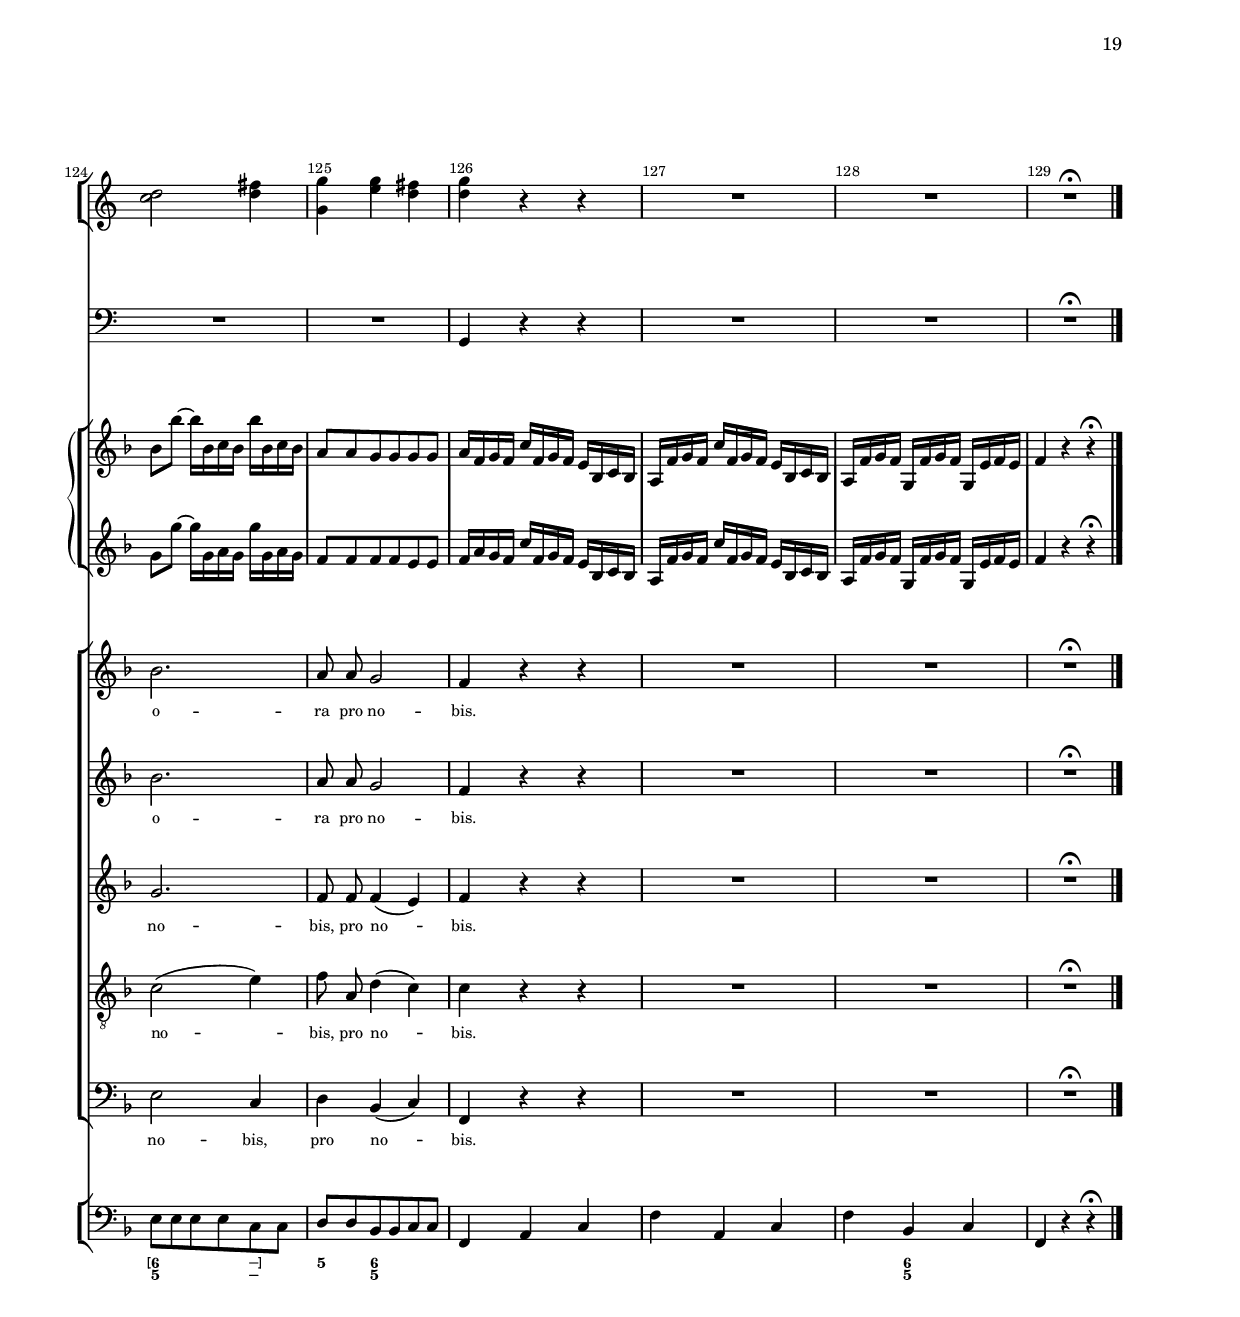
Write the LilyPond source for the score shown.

\version "2.22.0"

\include "../definitions.ly"

\paper {
  % #(set-paper-size "a4landscape")
  % indent = 1\cm
  % #(define (page-post-process layout pages) (ly:create-toc-file layout pages))
}

#(set-global-staff-size 15.87)

\book {
  % \bookpart {
  %   \header {
  %     number = "1"
  %     title = "K Y R I E"
  %   }
  %   \paper { indent = 3\cm }
  %   % \tocSection "1" "Kyrie"
  %   \score {
  %     <<
  %       \new StaffGroup <<
  %         \new Staff <<
  %           \set Staff.instrumentName = \markup \center-column { "Clarino I, II" "in B" }
  %           % \transpose c b,
  %           \partCombine \KyrieClarinoI \KyrieClarinoII
  %         >>
  %       >>
  %       \new Staff {
  %         \set Staff.instrumentName = \markup \center-column { "Timpani" "in B–F" }
  %         % \transpose c b,
  %         \KyrieTimpani
  %       }
  %       \new StaffGroup <<
  %         \new GrandStaff <<
  %           \set GrandStaff.instrumentName = "Violino"
  %           \new Staff {
  %             \set Staff.instrumentName = "I"
  %             \KyrieViolinoI
  %           }
  %           \new Staff {
  %             \set Staff.instrumentName = "II"
  %             \KyrieViolinoII
  %           }
  %         >>
  %       >>
  %       \new ChoirStaff <<
  %         \new Staff {
  %           \set Staff.instrumentName = \SopranoIncipit
  %           \override Staff.InstrumentName.self-alignment-Y = ##f
  %           \override Staff.InstrumentName.self-alignment-X = #RIGHT
  %           \new Voice = "Soprano" { \dynamicUp \KyrieSopranoNotes }
  %         }
  %         \new Lyrics \lyricsto Soprano \KyrieSopranoLyrics
  %
  %         \new Staff {
  %           \set Staff.instrumentName = \AltoIncipit
  %           \override Staff.InstrumentName.self-alignment-Y = ##f
  %           \override Staff.InstrumentName.self-alignment-X = #RIGHT
  %           \new Voice = "Alto" { \dynamicUp \KyrieAltoNotes }
  %         }
  %         \new Lyrics \lyricsto Alto \KyrieAltoLyrics
  %
  %         \new Staff {
  %           \set Staff.instrumentName = \TenoreIncipit
  %           \override Staff.InstrumentName.self-alignment-Y = ##f
  %           \override Staff.InstrumentName.self-alignment-X = #RIGHT
  %           \new Voice = "Tenore" { \dynamicUp \KyrieTenoreNotes }
  %         }
  %         \new Lyrics \lyricsto Tenore \KyrieTenoreLyrics
  %
  %         \new Staff {
  %           \set Staff.instrumentName = "Basso"
  %           \new Voice = "Basso" { \dynamicUp \KyrieBassoNotes }
  %         }
  %         \new Lyrics \lyricsto Basso \KyrieBassoLyrics
  %       >>
  %       \new StaffGroup <<
  %         \new Staff {
  %           \set Staff.instrumentName = \markup \center-column { "Organo" "e Bassi" }
  %           % \transpose c c,
  %           \KyrieOrgano
  %         }
  %       >>
  %       \new FiguredBass { \KyrieBassFigures }
  %     >>
  %     \layout { }
  %     \midi { \tempo 4 = 110 }
  %   }
  % }
  % \bookpart {
  %   \header {
  %     number = "2"
  %     title = "S A N C T A   M A R I A"
  %   }
  %   \tocSection "2" "Sancta Maria"
  %   \score {
  %     <<
  %       \new StaffGroup <<
  %         \new GrandStaff <<
  %           \set GrandStaff.instrumentName = "vl"
  %           \new Staff {
  %             \set Staff.instrumentName = "1"
  %             \SanctaViolinoI
  %           }
  %           \new Staff {
  %             \set Staff.instrumentName = "2"
  %             \SanctaViolinoII
  %           }
  %         >>
  %       >>
  %       \new ChoirStaff <<
  %         \new Staff {
  %           \set Staff.instrumentName = "A"
  %           \new Voice = "Alto" { \dynamicUp \SanctaAltoNotes }
  %         }
  %         \new Lyrics \lyricsto Alto \SanctaAltoLyrics
  %
  %         \new Staff {
  %           \set Staff.instrumentName = "T"
  %           \new Voice = "Tenore" { \dynamicUp \SanctaTenoreNotes }
  %         }
  %         \new Lyrics \lyricsto Tenore \SanctaTenoreLyrics
  %       >>
  %       \new StaffGroup <<
  %         \new Staff {
  %           \set Staff.instrumentName = \markup \center-column { "org" "b" }
  %           % \transpose c c,
  %           \SanctaOrgano
  %         }
  %       >>
  %       \new FiguredBass { \SanctaBassFigures }
  %     >>
  %     \layout { }
  %     \midi { \tempo 4 = 70 }
  %   }
  % }
  \bookpart {
    \header {
      number = "3"
      title = "V I R G O   P R U D E N T I S S I M A"
    }
    \tocSection "3" "Virgo prudentissima"
    \score {
      <<
        \new StaffGroup <<
          \new Staff <<
            \set Staff.instrumentName = \markup \center-column { "clno" "1, 2" }
            \set Staff.soloText = \markup \remark \medium "clno 1"
            % \transpose c b,
            \partCombine \VirgoClarinoI \VirgoClarinoII
          >>
        >>
        \new Staff {
          \set Staff.instrumentName = "timp"
          % \transpose c b,
          \VirgoTimpani
        }
        \new StaffGroup <<
          \new GrandStaff <<
            \set GrandStaff.instrumentName = "vl"
            \new Staff {
              \set Staff.instrumentName = "1"
              \VirgoViolinoI
            }
            \new Staff {
              \set Staff.instrumentName = "2"
              \VirgoViolinoII
            }
          >>
        >>
        \new ChoirStaff <<
          \new Staff {
            \set Staff.instrumentName = "S 1"
            \new Voice = "Soprano" { \dynamicUp \VirgoSopranoNotes }
          }
          \new Lyrics \lyricsto Soprano \VirgoSopranoLyrics

          \new Staff {
            \set Staff.instrumentName = "S 2"
            \new Voice = "SopranoII" { \dynamicUp \VirgoSopranoIINotes }
          }
          \new Lyrics \lyricsto SopranoII \VirgoSopranoIILyrics

          \new Staff {
            \set Staff.instrumentName = "A"
            \new Voice = "Alto" { \dynamicUp \VirgoAltoNotes }
          }
          \new Lyrics \lyricsto Alto \VirgoAltoLyrics

          \new Staff {
            \set Staff.instrumentName = "T"
            \new Voice = "Tenore" { \dynamicUp \VirgoTenoreNotes }
          }
          \new Lyrics \lyricsto Tenore \VirgoTenoreLyrics

          \new Staff {
            \set Staff.instrumentName = "B"
            \new Voice = "Basso" { \dynamicUp \VirgoBassoNotes }
          }
          \new Lyrics \lyricsto Basso \VirgoBassoLyrics
        >>
        \new StaffGroup <<
          \new Staff {
            \set Staff.instrumentName = \markup \center-column { "org" "b" }
            % \transpose c c,
            \VirgoOrgano
          }
        >>
        \new FiguredBass { \VirgoBassFigures }
      >>
      \layout { }
      \midi { \tempo 4 = 110 }
    }
  }
}
